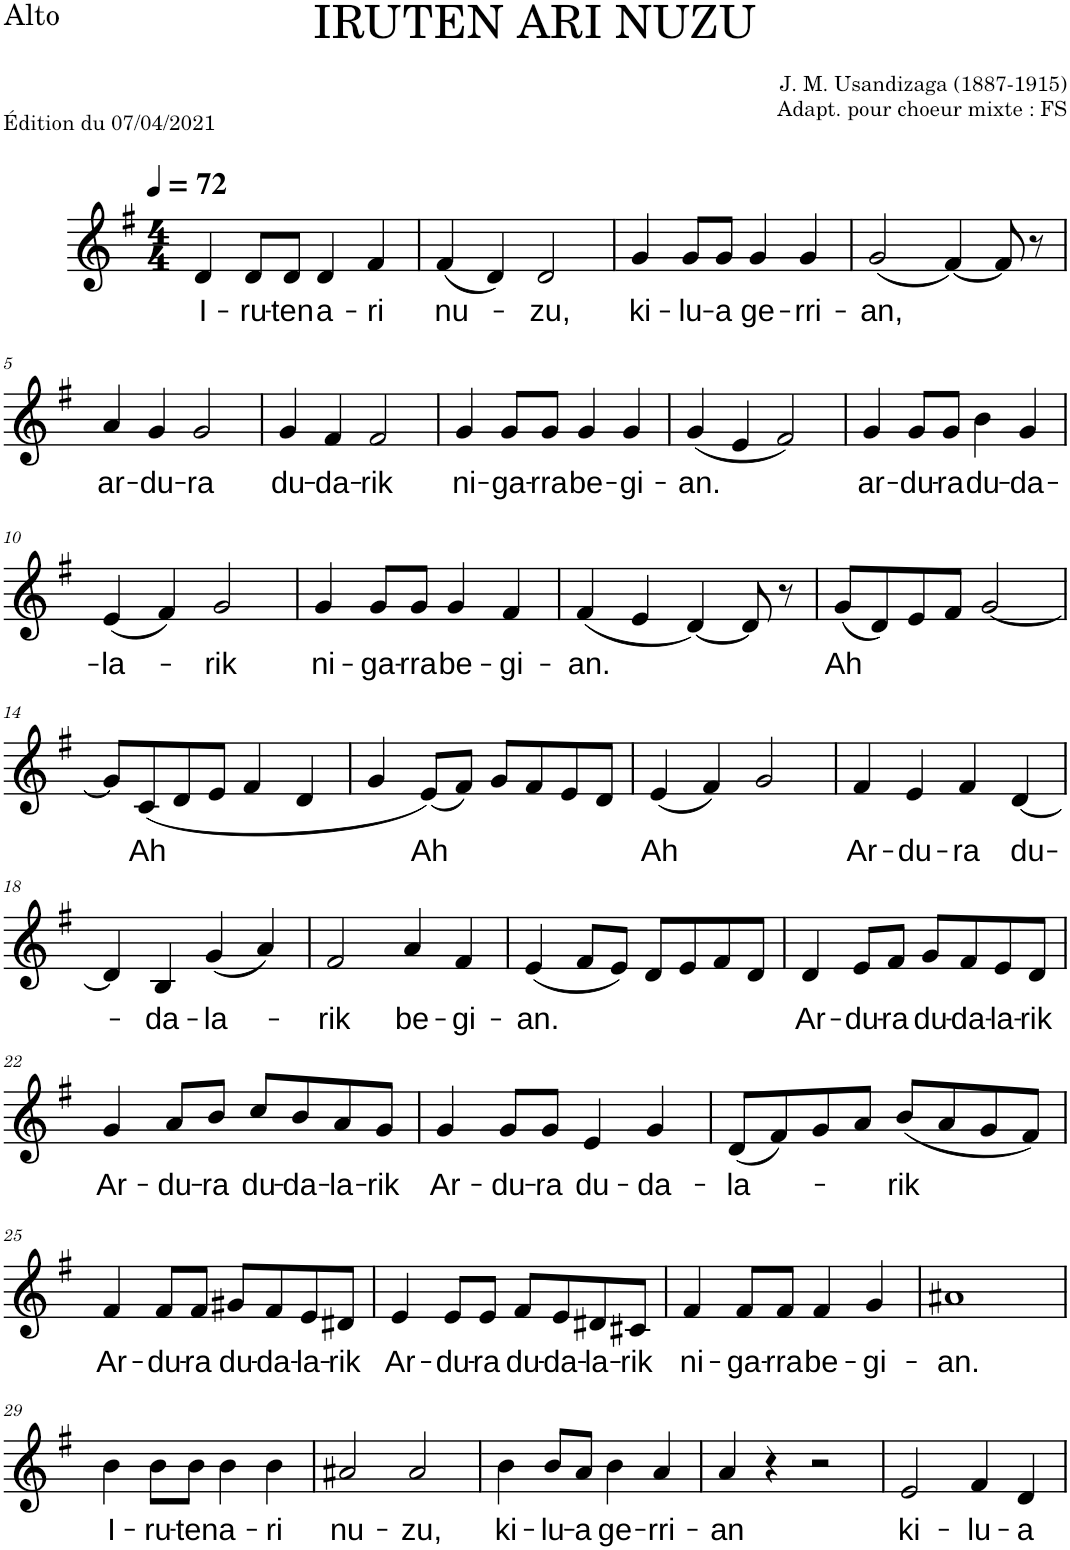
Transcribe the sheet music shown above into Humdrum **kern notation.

**kern	**text
*part1	*part1
*staff1	*staff1
*I"Alto	*
*I'A.	*
*clefG2	*
*k[f#]	*
*M4/4	*
*MM72	*
=1	=1
!	!LO:LY:b
4d/	I-
!	!LO:LY:b
8d/L	-ru-
!	!LO:LY:b
8d/J	-ten
!	!LO:LY:b
4d/	a-
!	!LO:LY:b
4f#/	-ri
=2	=2
!	!LO:LY:b
(4f#/	nu-
4d/)	.
!	!LO:LY:b
2d/	-zu,
=3	=3
!	!LO:LY:b
4g/	ki-
!	!LO:LY:b
8g/L	-lu-
!	!LO:LY:b
8g/J	-a
!	!LO:LY:b
4g/	ge-
!	!LO:LY:b
4g/	-rri-
=4	=4
!	!LO:LY:b
(2g/	-an,
[4f#/)	.
8f#/]	.
8r	.
!!LO:LB:g=z
=5	=5
!	!LO:LY:b
4a/	ar-
!	!LO:LY:b
4g/	-du-
!	!LO:LY:b
2g/	-ra
=6	=6
!	!LO:LY:b
4g/	du-
!	!LO:LY:b
4f#/	-da-
!	!LO:LY:b
2f#/	-rik
=7	=7
!	!LO:LY:b
4g/	ni-
!	!LO:LY:b
8g/L	-ga-
!	!LO:LY:b
8g/J	-rra
!	!LO:LY:b
4g/	be-
!	!LO:LY:b
4g/	-gi-
=8	=8
!	!LO:LY:b
(4g/	-an.
4e/	.
2f#/)	.
=9	=9
!	!LO:LY:b
4g/	ar-
!	!LO:LY:b
8g/L	-du-
!	!LO:LY:b
8g/J	-ra
!	!LO:LY:b
4b\	du-
!	!LO:LY:b
4g/	-da-
!!LO:LB:g=z
=10	=10
!	!LO:LY:b
(4e/	-la-
4f#/)	.
!	!LO:LY:b
2g/	-rik
=11	=11
!	!LO:LY:b
4g/	ni-
!	!LO:LY:b
8g/L	-ga-
!	!LO:LY:b
8g/J	-rra
!	!LO:LY:b
4g/	be-
!	!LO:LY:b
4f#/	-gi-
=12	=12
!	!LO:LY:b
(4f#/	-an.
4e/	.
[4d/)	.
8d/]	.
8r	.
=13	=13
!	!LO:LY:b
(8g/L	Ah
8d/)	.
8e/	.
8f#/J	.
[2g/	.
!!LO:LB:g=z
=14	=14
8g/L]	.
!	!LO:LY:b
(8c/	Ah
8d/	.
8e/J	.
4f#/	.
4d/	.
=15	=15
4g/	.
!	!LO:LY:b
(8e/L)	Ah
8f#/J)	.
8g/L	.
8f#/	.
8e/	.
8d/J	.
=16	=16
!	!LO:LY:b
(4e/	Ah
4f#/)	.
2g/	.
=17	=17
!	!LO:LY:b
4f#/	Ar-
!	!LO:LY:b
4e/	-du-
!	!LO:LY:b
4f#/	-ra
!	!LO:LY:b
[4d/	du-
!!LO:LB:g=z
=18	=18
4d/]	.
!	!LO:LY:b
4B/	-da-
!	!LO:LY:b
(4g/	-la-
4a/)	.
=19	=19
!	!LO:LY:b
2f#/	-rik
!	!LO:LY:b
4a/	be-
!	!LO:LY:b
4f#/	-gi-
=20	=20
!	!LO:LY:b
(4e/	-an.
8f#/L	.
8e/J)	.
8d/L	.
8e/	.
8f#/	.
8d/J	.
=21	=21
!	!LO:LY:b
4d/	Ar-
!	!LO:LY:b
8e/L	-du-
!	!LO:LY:b
8f#/J	-ra
!	!LO:LY:b
8g/L	du-
!	!LO:LY:b
8f#/	-da-
!	!LO:LY:b
8e/	-la-
!	!LO:LY:b
8d/J	-rik
!!LO:LB:g=z
=22	=22
!	!LO:LY:b
4g/	Ar-
!	!LO:LY:b
8a/L	-du-
!	!LO:LY:b
8b/J	-ra
!	!LO:LY:b
8cc/L	du-
!	!LO:LY:b
8b/	-da-
!	!LO:LY:b
8a/	-la-
!	!LO:LY:b
8g/J	-rik
=23	=23
!	!LO:LY:b
4g/	Ar-
!	!LO:LY:b
8g/L	-du-
!	!LO:LY:b
8g/J	-ra
!	!LO:LY:b
4e/	-du-
!	!LO:LY:b
4g/	-da-
=24	=24
!	!LO:LY:b
(8d/L	-la-
8f#/)	.
8g/	.
8a/J	.
!	!LO:LY:b
(8b/L	-rik
8a/	.
8g/	.
8f#/J)	.
!!LO:LB:g=z
=25	=25
!	!LO:LY:b
4f#/	Ar-
!	!LO:LY:b
8f#/L	-du-
!	!LO:LY:b
8f#/J	-ra
!	!LO:LY:b
8g#X/L	du-
!	!LO:LY:b
8f#/	-da-
!	!LO:LY:b
8e/	-la-
!	!LO:LY:b
8d#X/J	-rik
=26	=26
!	!LO:LY:b
4e/	Ar-
!	!LO:LY:b
8e/L	-du-
!	!LO:LY:b
8e/J	-ra
!	!LO:LY:b
8f#/L	du-
!	!LO:LY:b
8e/	-da-
!	!LO:LY:b
8d#X/	-la-
!	!LO:LY:b
8c#X/J	-rik
=27	=27
!	!LO:LY:b
4f#/	ni-
!	!LO:LY:b
8f#/L	-ga-
!	!LO:LY:b
8f#/J	-rra
!	!LO:LY:b
4f#/	be-
!	!LO:LY:b
4g/	-gi-
=28	=28
!	!LO:LY:b
1a#X	-an.
!!LO:LB:g=z
=29	=29
!	!LO:LY:b
4b\	I-
!	!LO:LY:b
8b\L	-ru-
!	!LO:LY:b
8b\J	-ten
!	!LO:LY:b
4b\	a-
!	!LO:LY:b
4b\	-ri
=30	=30
!	!LO:LY:b
2a#X/	nu-
!	!LO:LY:b
2a#/	-zu,
=31	=31
!	!LO:LY:b
4b\	ki-
!	!LO:LY:b
8b/L	-lu-
!	!LO:LY:b
8a/J	-a
!	!LO:LY:b
4b\	ge-
!	!LO:LY:b
4a/	-rri-
=32	=32
!	!LO:LY:b
4a/	-an
4r	.
2r	.
=33	=33
!	!LO:LY:b
2e/	ki-
!	!LO:LY:b
4f#/	-lu-
!	!LO:LY:b
4d/	-a
=	=
*-	*-
